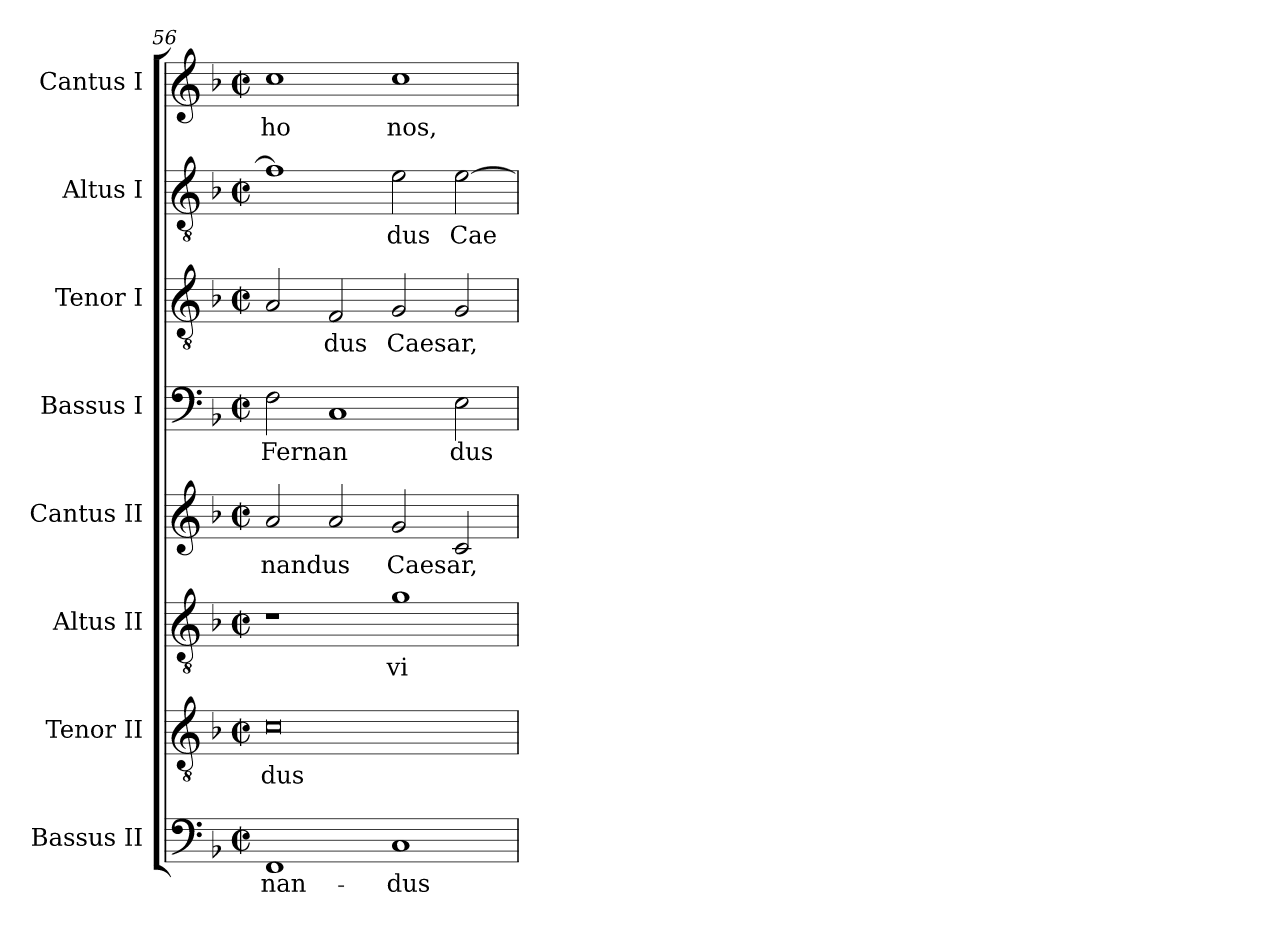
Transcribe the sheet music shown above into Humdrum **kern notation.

**kern	**text	**kern	**text	**kern	**text	**kern	**text	**kern	**text	**kern	**text	**kern	**text	**kern	**text
*part8	*part8	*part7	*part7	*part6	*part6	*part5	*part5	*part4	*part4	*part3	*part3	*part2	*part2	*part1	*part1
*staff8	*staff8	*staff7	*staff7	*staff6	*staff6	*staff5	*staff5	*staff4	*staff4	*staff3	*staff3	*staff2	*staff2	*staff1	*staff1
*I"Bassus II	*	*I"Tenor II	*	*I"Altus II	*	*I"Cantus II	*	*I"Bassus I	*	*I"Tenor I	*	*I"Altus I	*	*I"Cantus I	*
*clefF4	*	*clefGv2	*	*clefGv2	*	*clefG2	*	*clefF4	*	*clefGv2	*	*clefGv2	*	*clefG2	*
*k[b-]	*	*k[b-]	*	*k[b-]	*	*k[b-]	*	*k[b-]	*	*k[b-]	*	*k[b-]	*	*k[b-]	*
*F:	*	*F:	*	*F:	*	*F:	*	*F:	*	*F:	*	*F:	*	*F:	*
*M2/2	*	*M2/2	*	*M2/2	*	*M2/2	*	*M2/2	*	*M2/2	*	*M2/2	*	*M2/2	*
*met(c|)	*	*met(c|)	*	*met(c|)	*	*met(c|)	*	*met(c|)	*	*met(c|)	*	*met(c|)	*	*met(c|)	*
=56	=56	=56	=56	=56	=56	=56	=56	=56	=56	=56	=56	=56	=56	=56	=56
!	!LO:LY:b:cj	!	!LO:LY:b:cj	!	!	!	!LO:LY:b:cj	!	!LO:LY:b	!	!	!	!	!	!LO:LY:b:cj
1FF	-nan-	0c	-dus	1r	.	2a/	nandus	2F\	Fernan	2A/	.	1f]	.	1cc	ho
!	!	!	!	!	!	!	!	!	!	!	!LO:LY:b:cj	!	!	!	!
.	.	.	.	.	.	2a/	.	1C	.	2F/	dus	.	.	.	.
!	!LO:LY:b:cj	!	!	!	!LO:LY:b:cj	!	!LO:LY:b:cj	!	!	!	!LO:LY:b:cj	!	!LO:LY:b:cj	!	!LO:LY:b:cj
1C	-dus	.	.	1g	vi	2g/	Caesar,	.	.	2G/	Caesar,	2e\	dus	1cc	nos,
!	!	!	!	!	!	!	!	!	!LO:LY:b:cj	!	!	!	!LO:LY:b	!	!
.	.	.	.	.	.	2c/	.	2E\	dus	2G/	.	[>2e\	Cae	.	.
=	=	=	=	=	=	=	=	=	=	=	=	=	=	=	=
*-	*-	*-	*-	*-	*-	*-	*-	*-	*-	*-	*-	*-	*-	*-	*-
